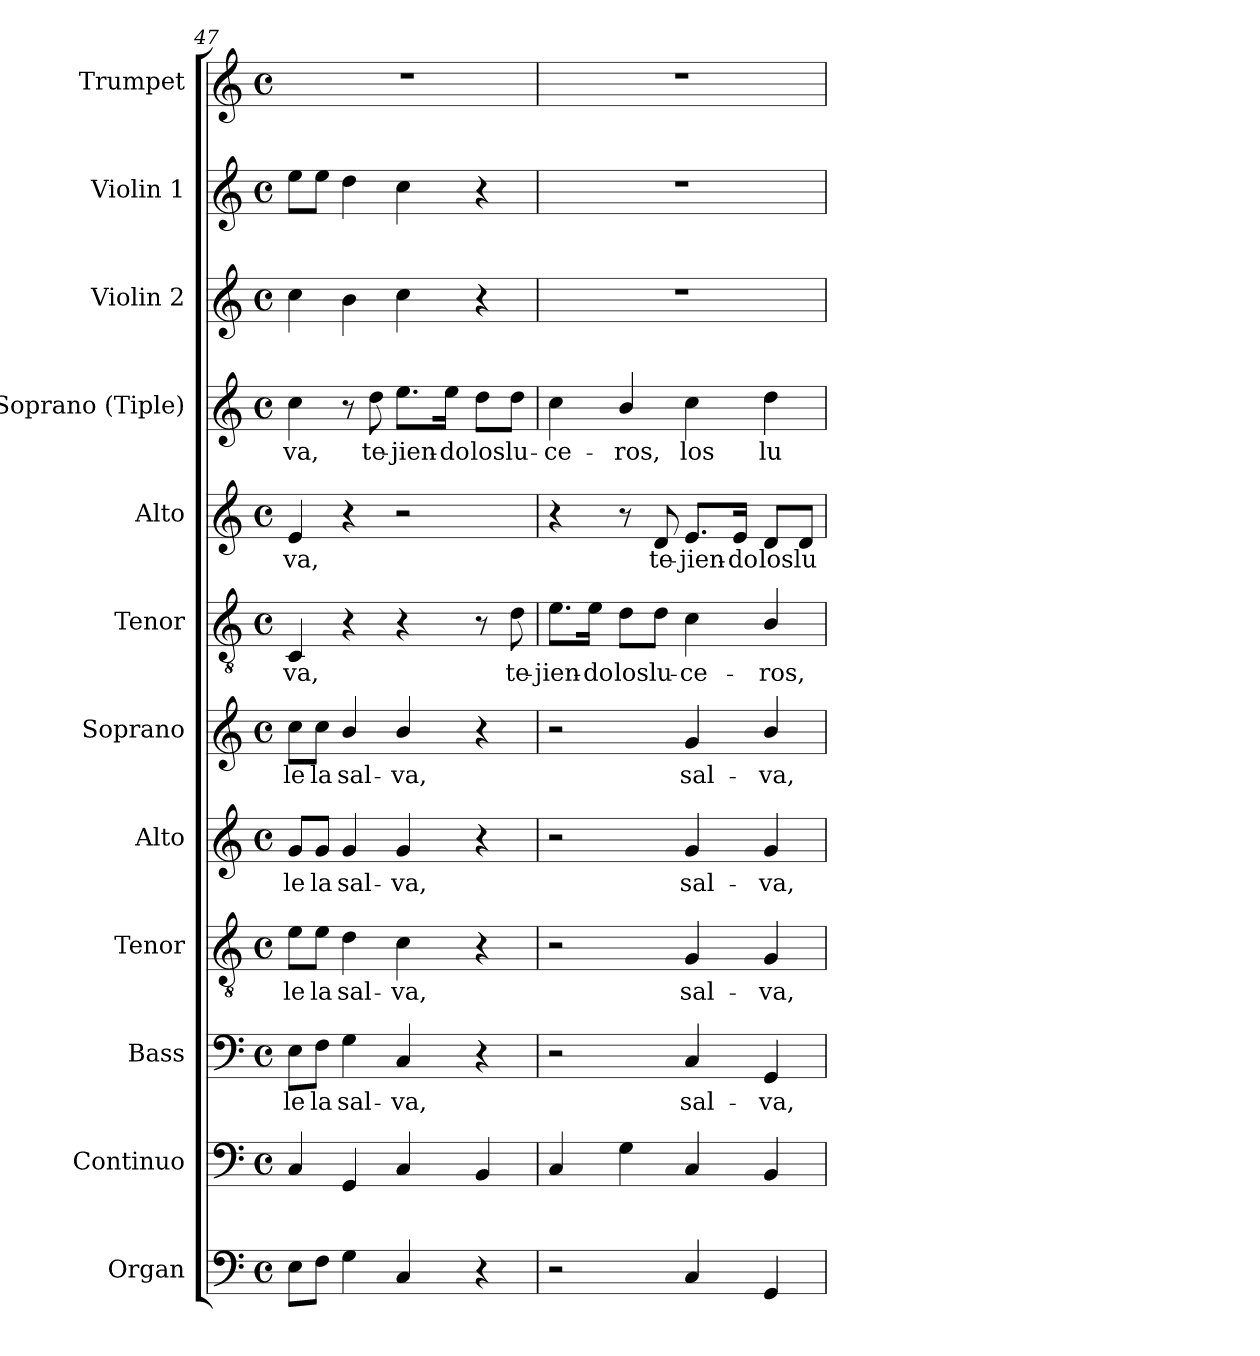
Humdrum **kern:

**kern	**kern	**kern	**text	**kern	**text	**kern	**text	**kern	**text	**kern	**text	**kern	**text	**kern	**text	**kern	**kern	**kern
*part12	*part11	*part10	*part10	*part9	*part9	*part8	*part8	*part7	*part7	*part6	*part6	*part5	*part5	*part4	*part4	*part3	*part2	*part1
*staff12	*staff11	*staff10	*staff10	*staff9	*staff9	*staff8	*staff8	*staff7	*staff7	*staff6	*staff6	*staff5	*staff5	*staff4	*staff4	*staff3	*staff2	*staff1
*I"Organ	*I"Continuo	*I"Bass	*	*I"Tenor	*	*I"Alto	*	*I"Soprano	*	*I"Tenor	*	*I"Alto	*	*I"Soprano (Tiple)	*	*I"Violin 2	*I"Violin 1	*I"Trumpet
*I'Org.	*I'Cont.	*I'B.	*	*I'T.	*	*I'A.	*	*I'S.	*	*I'T.	*	*I'A.	*	*I'S.	*	*I'Vln. 2	*I'Vln. 1	*I'Tpt.
*clefF4	*clefF4	*clefF4	*	*clefGv2	*	*clefG2	*	*clefG2	*	*clefGv2	*	*clefG2	*	*clefG2	*	*clefG2	*clefG2	*clefG2
*	*	*	*	*ITrd7c12	*	*	*	*	*	*ITrd7c12	*	*	*	*	*	*	*	*
*k[]	*k[]	*k[]	*	*k[]	*	*k[]	*	*k[]	*	*k[]	*	*k[]	*	*k[]	*	*k[]	*k[]	*k[]
*C:	*C:	*C:	*	*C:	*	*C:	*	*C:	*	*C:	*	*C:	*	*C:	*	*C:	*C:	*C:
*M4/4	*M4/4	*M4/4	*	*M4/4	*	*M4/4	*	*M4/4	*	*M4/4	*	*M4/4	*	*M4/4	*	*M4/4	*M4/4	*M4/4
*met(c)	*met(c)	*met(c)	*	*met(c)	*	*met(c)	*	*met(c)	*	*met(c)	*	*met(c)	*	*met(c)	*	*met(c)	*met(c)	*met(c)
=47	=47	=47	=47	=47	=47	=47	=47	=47	=47	=47	=47	=47	=47	=47	=47	=47	=47	=47
!	!	!	!LO:LY:b:color=#000000	!	!	!	!	!	!	!	!	!	!	!	!	!	!	!
!	!	!	!	!	!LO:LY:b:color=#000000	!	!	!	!	!	!	!	!	!	!	!	!	!
!	!	!	!	!	!	!	!LO:LY:b:color=#000000	!	!	!	!	!	!	!	!	!	!	!
!	!	!	!	!	!	!	!	!	!LO:LY:b:color=#000000	!	!	!	!	!	!	!	!	!
!	!	!	!	!	!	!	!	!	!	!	!LO:LY:b:color=#000000	!	!	!	!	!	!	!
!	!	!	!	!	!	!	!	!	!	!	!	!	!LO:LY:b:color=#000000	!	!	!	!	!
!	!	!	!	!	!	!	!	!	!	!	!	!	!	!	!LO:LY:b:color=#000000	!	!	!
8Ei\L	4Ci/	8Ei\L	-le	8Ei\L	-le	8gi/L	-le	8cci\L	-le	4CCi/	-va,	4ei/	-va,	4cci\	-va,	4cci\	8eei\L	1r
!	!	!	!LO:LY:b:color=#000000	!	!	!	!	!	!	!	!	!	!	!	!	!	!	!
!	!	!	!	!	!LO:LY:b:color=#000000	!	!	!	!	!	!	!	!	!	!	!	!	!
!	!	!	!	!	!	!	!LO:LY:b:color=#000000	!	!	!	!	!	!	!	!	!	!	!
!	!	!	!	!	!	!	!	!	!LO:LY:b:color=#000000	!	!	!	!	!	!	!	!	!
8Fi\J	.	8Fi\J	la	8Ei\J	la	8gi/J	la	8cci\J	la	.	.	.	.	.	.	.	8eei\J	.
!	!	!	!LO:LY:b:color=#000000	!	!	!	!	!	!	!	!	!	!	!	!	!	!	!
!	!	!	!	!	!LO:LY:b:color=#000000	!	!	!	!	!	!	!	!	!	!	!	!	!
!	!	!	!	!	!	!	!LO:LY:b:color=#000000	!	!	!	!	!	!	!	!	!	!	!
!	!	!	!	!	!	!	!	!	!LO:LY:b:color=#000000	!	!	!	!	!	!	!	!	!
4Gi\	4GGi/	4Gi\	sal-	4Di\	sal-	4gi/	sal-	4bi/	sal-	4r	.	4r	.	8r	.	4bi\	4ddi\	.
!	!	!	!	!	!	!	!	!	!	!	!	!	!	!	!LO:LY:b:color=#000000	!	!	!
.	.	.	.	.	.	.	.	.	.	.	.	.	.	8ddi\	te-	.	.	.
!	!	!	!LO:LY:b:color=#000000	!	!	!	!	!	!	!	!	!	!	!	!	!	!	!
!	!	!	!	!	!LO:LY:b:color=#000000	!	!	!	!	!	!	!	!	!	!	!	!	!
!	!	!	!	!	!	!	!LO:LY:b:color=#000000	!	!	!	!	!	!	!	!	!	!	!
!	!	!	!	!	!	!	!	!	!LO:LY:b:color=#000000	!	!	!	!	!	!	!	!	!
!	!	!	!	!	!	!	!	!	!	!	!	!	!	!	!LO:LY:b:color=#000000	!	!	!
4Ci/	4Ci/	4Ci/	-va,	4Ci\	-va,	4gi/	-va,	4bi/	-va,	4r	.	2r	.	8.eei\L	-jien-	4cci\	4cci\	.
!	!	!	!	!	!	!	!	!	!	!	!	!	!	!	!LO:LY:b:color=#000000	!	!	!
.	.	.	.	.	.	.	.	.	.	.	.	.	.	16eei\Jk	-do	.	.	.
!	!	!	!	!	!	!	!	!	!	!	!	!	!	!	!LO:LY:b:color=#000000	!	!	!
4r	4BBi/	4r	.	4r	.	4r	.	4r	.	8r	.	.	.	8ddi\L	los	4r	4r	.
!	!	!	!	!	!	!	!	!	!	!	!LO:LY:b:color=#000000	!	!	!	!	!	!	!
!	!	!	!	!	!	!	!	!	!	!	!	!	!	!	!LO:LY:b:color=#000000	!	!	!
.	.	.	.	.	.	.	.	.	.	8Di\	te-	.	.	8ddi\J	lu-	.	.	.
!!LO:PB:g=z
=48	=48	=48	=48	=48	=48	=48	=48	=48	=48	=48	=48	=48	=48	=48	=48	=48	=48	=48
!	!	!	!	!	!	!	!	!	!	!	!LO:LY:b:color=#000000	!	!	!	!	!	!	!
!	!	!	!	!	!	!	!	!	!	!	!	!	!	!	!LO:LY:b:color=#000000	!	!	!
2r	4Ci/	2r	.	2r	.	2r	.	2r	.	8.Ei\L	-jien-	4r	.	4cci\	-ce-	1r	1r	1r
!	!	!	!	!	!	!	!	!	!	!	!LO:LY:b:color=#000000	!	!	!	!	!	!	!
.	.	.	.	.	.	.	.	.	.	16Ei\Jk	-do	.	.	.	.	.	.	.
!	!	!	!	!	!	!	!	!	!	!	!LO:LY:b:color=#000000	!	!	!	!	!	!	!
!	!	!	!	!	!	!	!	!	!	!	!	!	!	!	!LO:LY:b:color=#000000	!	!	!
.	4Gi\	.	.	.	.	.	.	.	.	8Di\L	los	8r	.	4bi/	-ros,	.	.	.
!	!	!	!	!	!	!	!	!	!	!	!LO:LY:b:color=#000000	!	!	!	!	!	!	!
!	!	!	!	!	!	!	!	!	!	!	!	!	!LO:LY:b:color=#000000	!	!	!	!	!
.	.	.	.	.	.	.	.	.	.	8Di\J	lu-	8di/	te-	.	.	.	.	.
!	!	!	!LO:LY:b:color=#000000	!	!	!	!	!	!	!	!	!	!	!	!	!	!	!
!	!	!	!	!	!LO:LY:b:color=#000000	!	!	!	!	!	!	!	!	!	!	!	!	!
!	!	!	!	!	!	!	!LO:LY:b:color=#000000	!	!	!	!	!	!	!	!	!	!	!
!	!	!	!	!	!	!	!	!	!LO:LY:b:color=#000000	!	!	!	!	!	!	!	!	!
!	!	!	!	!	!	!	!	!	!	!	!LO:LY:b:color=#000000	!	!	!	!	!	!	!
!	!	!	!	!	!	!	!	!	!	!	!	!	!LO:LY:b:color=#000000	!	!	!	!	!
!	!	!	!	!	!	!	!	!	!	!	!	!	!	!	!LO:LY:b:color=#000000	!	!	!
4Ci/	4Ci/	4Ci/	sal-	4GGi/	sal-	4gi/	sal-	4gi/	sal-	4Ci\	-ce-	8.ei/L	-jien-	4cci\	los	.	.	.
!	!	!	!	!	!	!	!	!	!	!	!	!	!LO:LY:b:color=#000000	!	!	!	!	!
.	.	.	.	.	.	.	.	.	.	.	.	16ei/Jk	-do	.	.	.	.	.
!	!	!	!LO:LY:b:color=#000000	!	!	!	!	!	!	!	!	!	!	!	!	!	!	!
!	!	!	!	!	!LO:LY:b:color=#000000	!	!	!	!	!	!	!	!	!	!	!	!	!
!	!	!	!	!	!	!	!LO:LY:b:color=#000000	!	!	!	!	!	!	!	!	!	!	!
!	!	!	!	!	!	!	!	!	!LO:LY:b:color=#000000	!	!	!	!	!	!	!	!	!
!	!	!	!	!	!	!	!	!	!	!	!LO:LY:b:color=#000000	!	!	!	!	!	!	!
!	!	!	!	!	!	!	!	!	!	!	!	!	!LO:LY:b:color=#000000	!	!	!	!	!
!	!	!	!	!	!	!	!	!	!	!	!	!	!	!	!LO:LY:b:color=#000000	!	!	!
4GGi/	4BBi/	4GGi/	-va,	4GGi/	-va,	4gi/	-va,	4bi/	-va,	4BBi/	-ros,	8di/L	los	4ddi\	lu-	.	.	.
!	!	!	!	!	!	!	!	!	!	!	!	!	!LO:LY:b:color=#000000	!	!	!	!	!
.	.	.	.	.	.	.	.	.	.	.	.	8di/J	lu-	.	.	.	.	.
=	=	=	=	=	=	=	=	=	=	=	=	=	=	=	=	=	=	=
*-	*-	*-	*-	*-	*-	*-	*-	*-	*-	*-	*-	*-	*-	*-	*-	*-	*-	*-
